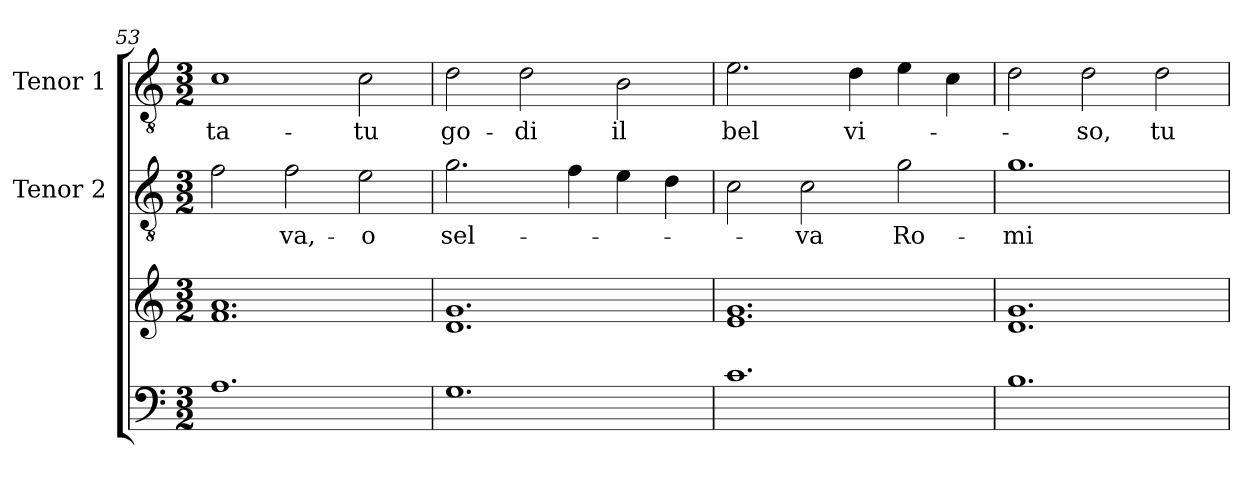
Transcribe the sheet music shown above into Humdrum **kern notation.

**kern	**kern	**kern	**text	**kern	**text
*part3	*part3	*part2	*part2	*part1	*part1
*staff4	*staff3	*staff2	*staff2	*staff1	*staff1
*	*	*I"Tenor 2	*	*I"Tenor 1	*
*	*	*I'T 2	*	*I'T 1	*
*clefF4	*clefG2	*clefGv2	*	*clefGv2	*
*k[]	*k[]	*k[]	*	*k[]	*
*C:	*C:	*C:	*	*C:	*
*M3/2	*M3/2	*M3/2	*	*M3/2	*
=53	=53	=53	=53	=53	=53
1.A	1.f 1.a	2f\	.	1c	-ta-
.	.	2f\	-va,-	.	.
.	.	2e\	-o	2c\	-tu
=54	=54	=54	=54	=54	=54
1.G	1.d 1.g	2.g\	sel-	2d\	go-
.	.	.	.	2d\	-di
.	.	4f\	.	.	.
.	.	4e\	.	2B\	il
.	.	4d\	.	.	.
=55	=55	=55	=55	=55	=55
1.c	1.e 1.g	2c\	.	2.e\	bel
.	.	2c\	-va	.	.
.	.	.	.	4d\	vi-
.	.	2g\	Ro-	4e\	.
.	.	.	.	4c\	.
!!LO:LB:g=z
=56	=56	=56	=56	=56	=56
1.B	1.d 1.g	1.g	-mi-	2d\	.
.	.	.	.	2d\	-so,
.	.	.	.	2d\	tu
=	=	=	=	=	=
*-	*-	*-	*-	*-	*-
